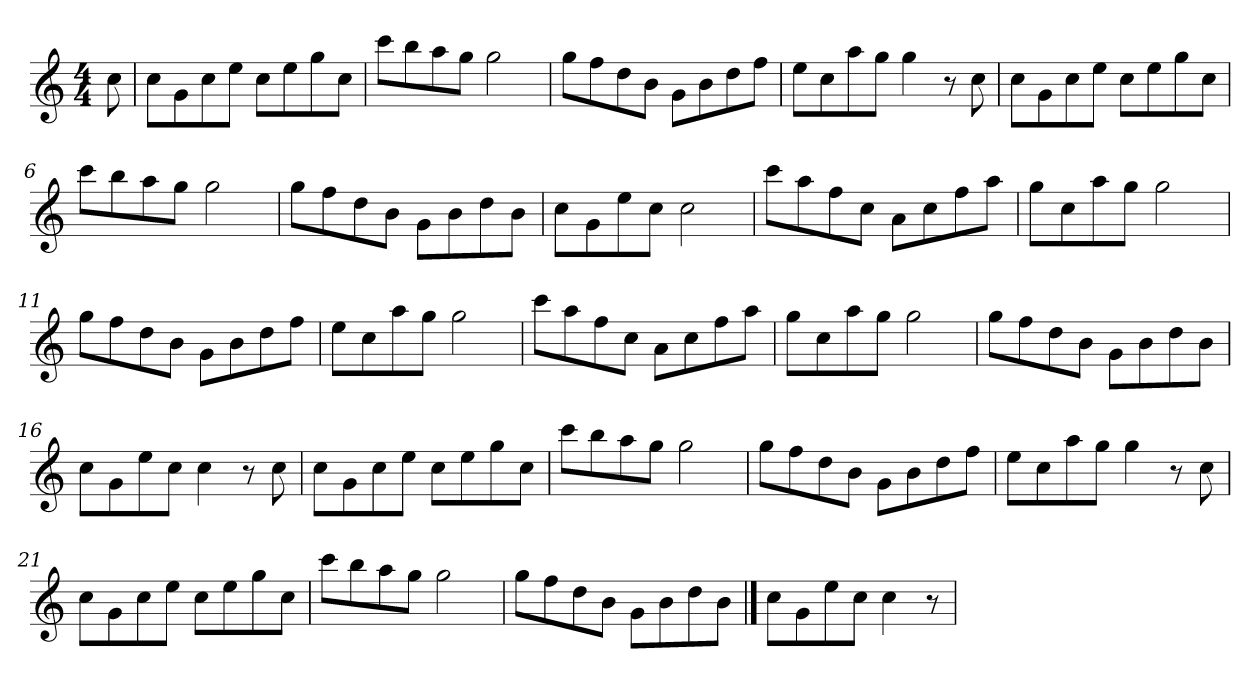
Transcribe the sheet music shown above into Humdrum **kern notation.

**kern
*part1
*staff1
*clefG2
*k[]
*C:
*M4/4
=
8cc\
=1
8cc\L
8g\
8cc\
8ee\J
8cc\L
8ee\
8gg\
8cc\J
=2
8ccc\L
8bb\
8aa\
8gg\J
2gg\
=3
8gg\L
8ff\
8dd\
8b\J
8g\L
8b\
8dd\
8ff\J
=4
8ee\L
8cc\
8aa\
8gg\J
4gg\
8r
8cc\
!!LO:LB:g=z
=5
8cc\L
8g\
8cc\
8ee\J
8cc\L
8ee\
8gg\
8cc\J
=6
8ccc\L
8bb\
8aa\
8gg\J
2gg\
=7
8gg\L
8ff\
8dd\
8b\J
8g\L
8b\
8dd\
8b\J
=8
8cc\L
8g\
8ee\
8cc\J
2cc\
!!LO:LB:g=z
=9
8ccc\L
8aa\
8ff\
8cc\J
8a\L
8cc\
8ff\
8aa\J
=10
8gg\L
8cc\
8aa\
8gg\J
2gg\
=11
8gg\L
8ff\
8dd\
8b\J
8g\L
8b\
8dd\
8ff\J
=12
8ee\L
8cc\
8aa\
8gg\J
2gg\
!!LO:LB:g=z
=13
8ccc\L
8aa\
8ff\
8cc\J
8a\L
8cc\
8ff\
8aa\J
=14
8gg\L
8cc\
8aa\
8gg\J
2gg\
=15
8gg\L
8ff\
8dd\
8b\J
8g\L
8b\
8dd\
8b\J
=16
8cc\L
8g\
8ee\
8cc\J
4cc\
8r
8cc\
!!LO:LB:g=z
=17
8cc\L
8g\
8cc\
8ee\J
8cc\L
8ee\
8gg\
8cc\J
=18
8ccc\L
8bb\
8aa\
8gg\J
2gg\
=19
8gg\L
8ff\
8dd\
8b\J
8g\L
8b\
8dd\
8ff\J
=20
8ee\L
8cc\
8aa\
8gg\J
4gg\
8r
8cc\
!!LO:LB:g=z
=21
8cc\L
8g\
8cc\
8ee\J
8cc\L
8ee\
8gg\
8cc\J
=22
8ccc\L
8bb\
8aa\
8gg\J
2gg\
=23
8gg\L
8ff\
8dd\
8b\J
8g\L
8b\
8dd\
8b\J
==24
8cc\L
8g\
8ee\
8cc\J
4cc\
8r
=
*-
